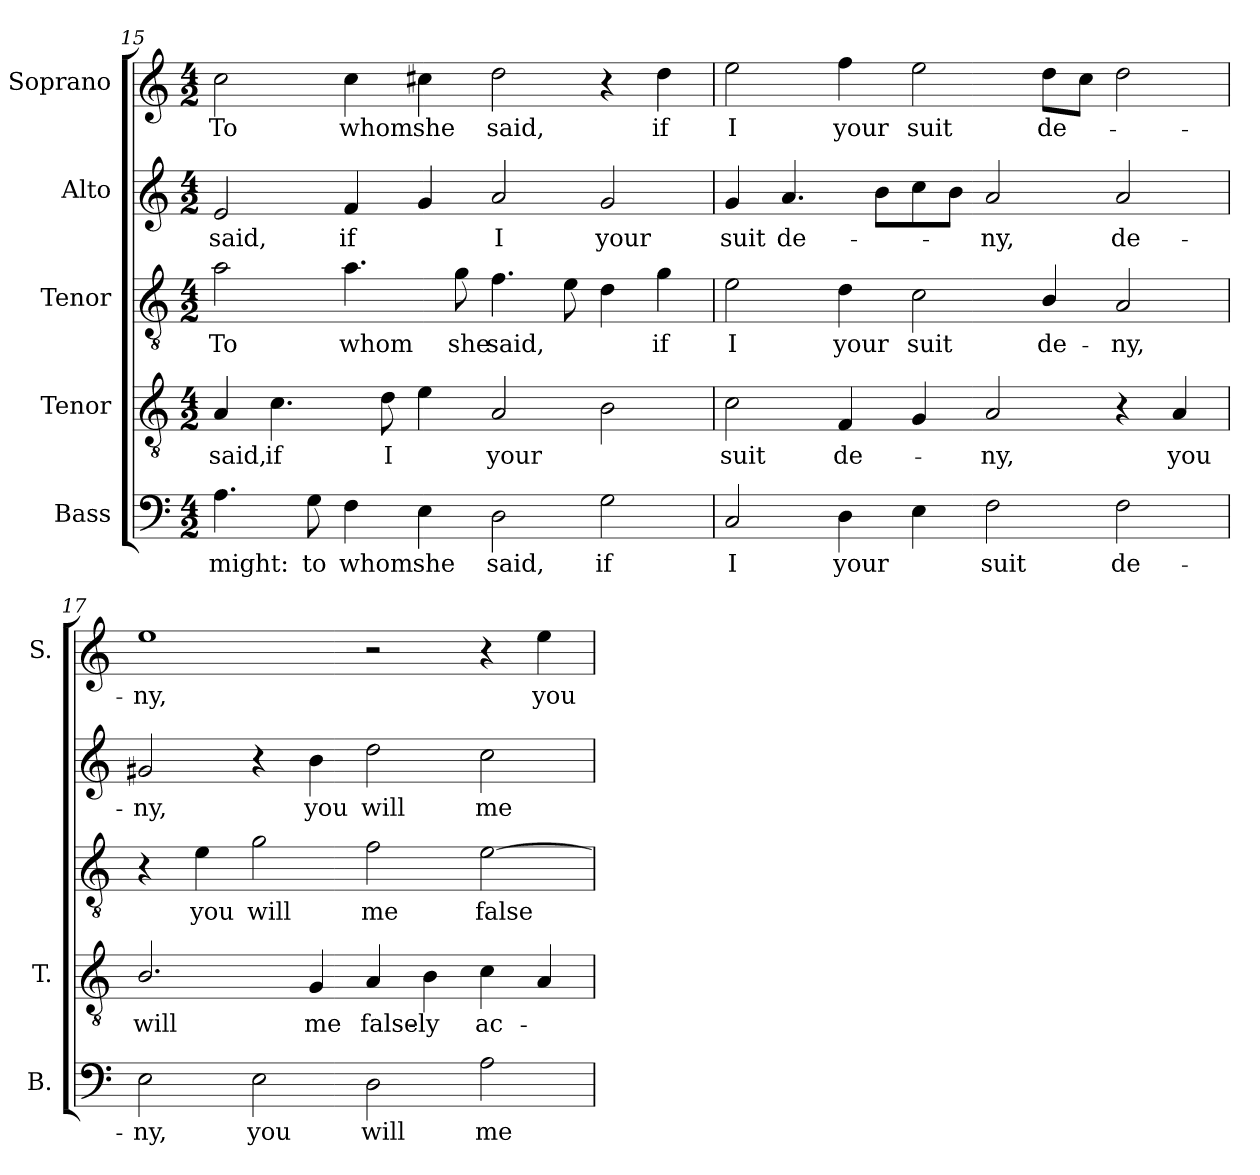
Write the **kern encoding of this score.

**kern	**text	**kern	**text	**kern	**text	**kern	**text	**kern	**text
*part5	*part5	*part4	*part4	*part3	*part3	*part2	*part2	*part1	*part1
*staff5	*staff5	*staff4	*staff4	*staff3	*staff3	*staff2	*staff2	*staff1	*staff1
*I"Bass	*	*I"Tenor	*	*I"Tenor	*	*I"Alto	*	*I"Soprano	*
*I'B.	*	*I'T.	*	*	*	*	*	*I'S.	*
!!LO:LB:g=z
*clefF4	*	*clefGv2	*	*clefGv2	*	*clefG2	*	*clefG2	*
*	*	*ITrd7c12	*	*ITrd7c12	*	*	*	*	*
*k[]	*	*k[]	*	*k[]	*	*k[]	*	*k[]	*
*C:	*	*C:	*	*C:	*	*C:	*	*C:	*
*M4/2	*	*M4/2	*	*M4/2	*	*M4/2	*	*M4/2	*
=15	=15	=15	=15	=15	=15	=15	=15	=15	=15
!	!LO:LY:b:color=#000000	!	!	!	!	!	!	!	!
!	!	!	!LO:LY:b:color=#000000	!	!	!	!	!	!
!	!	!	!	!	!LO:LY:b:color=#000000	!	!	!	!
!	!	!	!	!	!	!	!LO:LY:b:color=#000000	!	!
!	!	!	!	!	!	!	!	!	!LO:LY:b:color=#000000
4.Ai\	might:	4AAi/	said,	2Ai\	To	2ei/	said,	2cci\	To
!	!	!	!LO:LY:b:color=#000000	!	!	!	!	!	!
.	.	4.Ci\	if	.	.	.	.	.	.
!	!LO:LY:b:color=#000000	!	!	!	!	!	!	!	!
8Gi\	to	.	.	.	.	.	.	.	.
!	!LO:LY:b:color=#000000	!	!	!	!	!	!	!	!
!	!	!	!	!	!LO:LY:b:color=#000000	!	!	!	!
!	!	!	!	!	!	!	!LO:LY:b:color=#000000	!	!
!	!	!	!	!	!	!	!	!	!LO:LY:b:color=#000000
4Fi\	whom	.	.	4.Ai\	whom	4fi/	if	4cci\	whom
!	!	!	!LO:LY:b:color=#000000	!	!	!	!	!	!
.	.	8Di\	I	.	.	.	.	.	.
!	!LO:LY:b:color=#000000	!	!	!	!	!	!	!	!
!	!	!	!	!	!	!	!	!	!LO:LY:b:color=#000000
4Ei\	she	4Ei\	.	.	.	4gi/	.	4cc#Xi\	she
!	!	!	!	!	!LO:LY:b:color=#000000	!	!	!	!
.	.	.	.	8Gi\	she	.	.	.	.
!	!LO:LY:b:color=#000000	!	!	!	!	!	!	!	!
!	!	!	!LO:LY:b:color=#000000	!	!	!	!	!	!
!	!	!	!	!	!LO:LY:b:color=#000000	!	!	!	!
!	!	!	!	!	!	!	!LO:LY:b:color=#000000	!	!
!	!	!	!	!	!	!	!	!	!LO:LY:b:color=#000000
2Di\	said,	2AAi/	your	4.Fi\	said,	2ai/	I	2ddi\	said,
.	.	.	.	8Ei\	.	.	.	.	.
!	!LO:LY:b:color=#000000	!	!	!	!	!	!	!	!
!	!	!	!	!	!	!	!LO:LY:b:color=#000000	!	!
2Gi\	if	2BBi\	.	4Di\	.	2gi/	your	4r	.
!	!	!	!	!	!LO:LY:b:color=#000000	!	!	!	!
!	!	!	!	!	!	!	!	!	!LO:LY:b:color=#000000
.	.	.	.	4Gi\	if	.	.	4ddi\	if
=16	=16	=16	=16	=16	=16	=16	=16	=16	=16
!	!LO:LY:b:color=#000000	!	!	!	!	!	!	!	!
!	!	!	!LO:LY:b:color=#000000	!	!	!	!	!	!
!	!	!	!	!	!LO:LY:b:color=#000000	!	!	!	!
!	!	!	!	!	!	!	!LO:LY:b:color=#000000	!	!
!	!	!	!	!	!	!	!	!	!LO:LY:b:color=#000000
2Ci/	I	2Ci\	suit	2Ei\	I	4gi/	suit	2eei\	I
!	!	!	!	!	!	!	!LO:LY:b:color=#000000	!	!
.	.	.	.	.	.	4.ai/	de-	.	.
!	!LO:LY:b:color=#000000	!	!	!	!	!	!	!	!
!	!	!	!LO:LY:b:color=#000000	!	!	!	!	!	!
!	!	!	!	!	!LO:LY:b:color=#000000	!	!	!	!
!	!	!	!	!	!	!	!	!	!LO:LY:b:color=#000000
4Di\	your	4FFi/	de-	4Di\	your	.	.	4ffi\	your
.	.	.	.	.	.	8bi\L	.	.	.
!	!	!	!	!	!LO:LY:b:color=#000000	!	!	!	!
!	!	!	!	!	!	!	!	!	!LO:LY:b:color=#000000
4Ei\	.	4GGi/	.	2Ci\	suit	8cci\	.	2eei\	suit
.	.	.	.	.	.	8bi\J	.	.	.
!	!LO:LY:b:color=#000000	!	!	!	!	!	!	!	!
!	!	!	!LO:LY:b:color=#000000	!	!	!	!	!	!
!	!	!	!	!	!	!	!LO:LY:b:color=#000000	!	!
2Fi\	suit	2AAi/	-ny,	.	.	2ai/	-ny,	.	.
!	!	!	!	!	!LO:LY:b:color=#000000	!	!	!	!
!	!	!	!	!	!	!	!	!	!LO:LY:b:color=#000000
.	.	.	.	4BBi/	de-	.	.	8ddi\L	de-
.	.	.	.	.	.	.	.	8cci\J	.
!	!LO:LY:b:color=#000000	!	!	!	!	!	!	!	!
!	!	!	!	!	!LO:LY:b:color=#000000	!	!	!	!
!	!	!	!	!	!	!	!LO:LY:b:color=#000000	!	!
2Fi\	de-	4r	.	2AAi/	-ny,	2ai/	de-	2ddi\	.
!	!	!	!LO:LY:b:color=#000000	!	!	!	!	!	!
.	.	4AAi/	you	.	.	.	.	.	.
=17	=17	=17	=17	=17	=17	=17	=17	=17	=17
!	!LO:LY:b:color=#000000	!	!	!	!	!	!	!	!
!	!	!	!LO:LY:b:color=#000000	!	!	!	!	!	!
!	!	!	!	!	!	!	!LO:LY:b:color=#000000	!	!
!	!	!	!	!	!	!	!	!	!LO:LY:b:color=#000000
2Ei\	-ny,	2.BBi/	will	4r	.	2g#Xi/	-ny,	1eei	-ny,
!	!	!	!	!	!LO:LY:b:color=#000000	!	!	!	!
.	.	.	.	4Ei\	you	.	.	.	.
!	!LO:LY:b:color=#000000	!	!	!	!	!	!	!	!
!	!	!	!	!	!LO:LY:b:color=#000000	!	!	!	!
2Ei\	you	.	.	2Gi\	will	4r	.	.	.
!	!	!	!LO:LY:b:color=#000000	!	!	!	!	!	!
!	!	!	!	!	!	!	!LO:LY:b:color=#000000	!	!
.	.	4GGi/	me	.	.	4bi\	you	.	.
!	!LO:LY:b:color=#000000	!	!	!	!	!	!	!	!
!	!	!	!LO:LY:b:color=#000000	!	!	!	!	!	!
!	!	!	!	!	!LO:LY:b:color=#000000	!	!	!	!
!	!	!	!	!	!	!	!LO:LY:b:color=#000000	!	!
2Di\	will	4AAi/	false-	2Fi\	me	2ddi\	will	2r	.
!	!	!	!LO:LY:b:color=#000000	!	!	!	!	!	!
.	.	4BBi\	-ly	.	.	.	.	.	.
!	!LO:LY:b:color=#000000	!	!	!	!	!	!	!	!
!	!	!	!LO:LY:b:color=#000000	!	!	!	!	!	!
!	!	!	!	!	!LO:LY:b:color=#000000	!	!	!	!
!	!	!	!	!	!	!	!LO:LY:b:color=#000000	!	!
2Ai\	me	4Ci\	ac-	[2Ei\	false-	2cci\	me	4r	.
!	!	!	!	!	!	!	!	!	!LO:LY:b:color=#000000
.	.	4AAi/	.	.	.	.	.	4eei\	you
=	=	=	=	=	=	=	=	=	=
*-	*-	*-	*-	*-	*-	*-	*-	*-	*-
